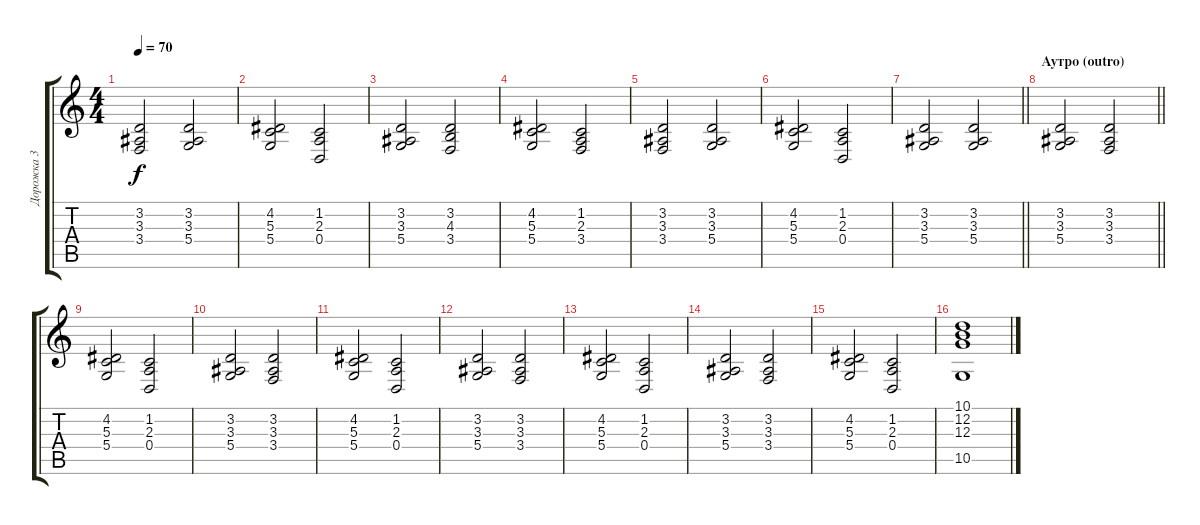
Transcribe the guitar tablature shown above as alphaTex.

\track ("Дорожка 3" "Дорожка 3") {instrument pad2warm}
\staff {score tabs}
\tuning (E4 B3 G3 D3 A2 E2) {hide}
\ts (4 4)
\tempo 70
\clef g2
\ks c
(3.2 3.3 3.4).2{dy f} (3.2 3.3 5.4).2 |
(4.2 5.3 5.4).2 (1.2 2.3 0.4).2 |
(3.2 3.3 5.4).2 (3.2 4.3 3.4).2 |
(4.2 5.3 5.4).2 (1.2 2.3 3.4).2 |
(3.2 3.3 3.4).2 (3.2 3.3 5.4).2 |
(4.2 5.3 5.4).2 (1.2 2.3 0.4).2 |
\barLineRight lightlight
(3.2 3.3 5.4).2 (3.2 3.3 5.4).2 |
\section ("" "Аутро (outro)")
\barLineRight lightlight
(3.2 3.3 5.4).2 (3.2 3.3 3.4).2 |
(4.2 5.3 5.4).2 (1.2 2.3 0.4).2 |
(3.2 3.3 5.4).2 (3.2 3.3 3.4).2 |
(4.2 5.3 5.4).2 (1.2 2.3 0.4).2 |
(3.2 3.3 5.4).2 (3.2 3.3 3.4).2 |
(4.2 5.3 5.4).2 (1.2 2.3 0.4).2 |
(3.2 3.3 5.4).2 (3.2 3.3 3.4).2 |
(4.2 5.3 5.4).2 (1.2 2.3 0.4).2 |
(10.1 12.2 12.3 10.5).1
